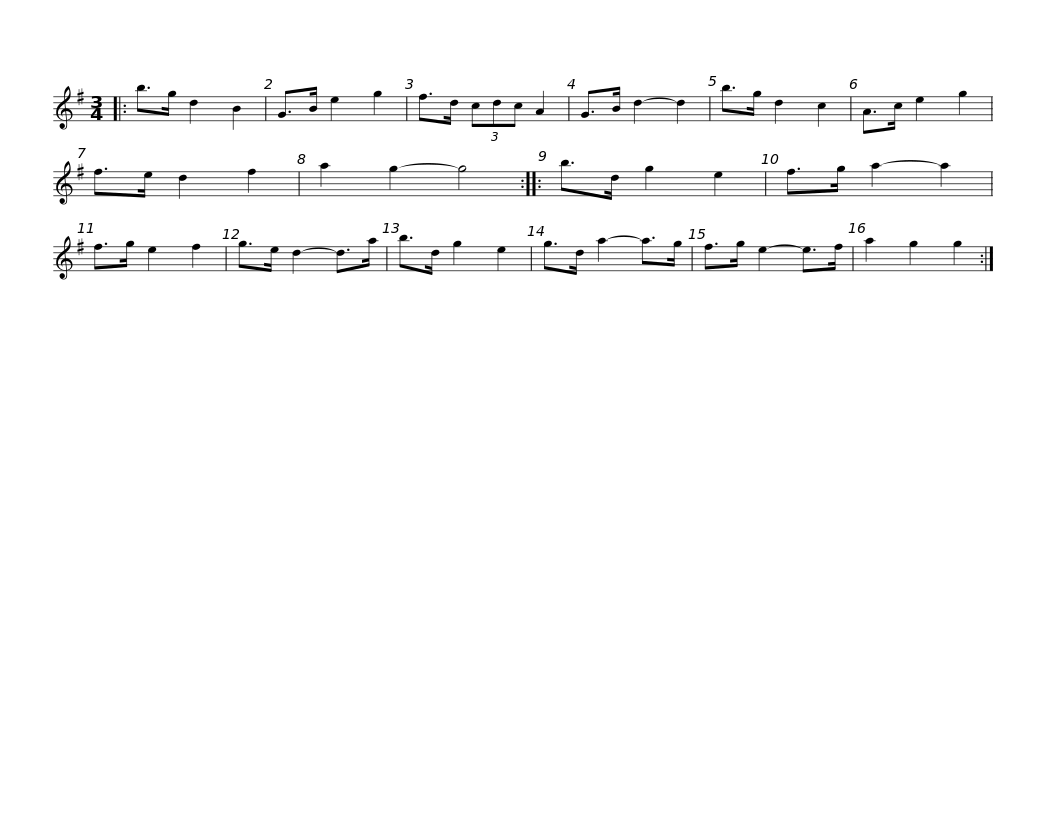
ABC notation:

X:1
L:1/8
M:3/4
I:linebreak $
K:G
V:1 treble
V:1
|: b>g d2 B2 | G>B e2 g2 | f>d (3cdc A2 | G>B d2- d2 | b>g d2 c2 | %5
 A>c e2 g2 | f>e d2 f2 | a2 g2- g4 ::$ b>d g2 e2 | f>g a2- a2 | %10
 f>g e2 f2 | g>e d2- d>a | b>d g2 e2 | g>d a2- a>g | f>g e2- e>f | %15
 a2 g2 g2 :| %16
